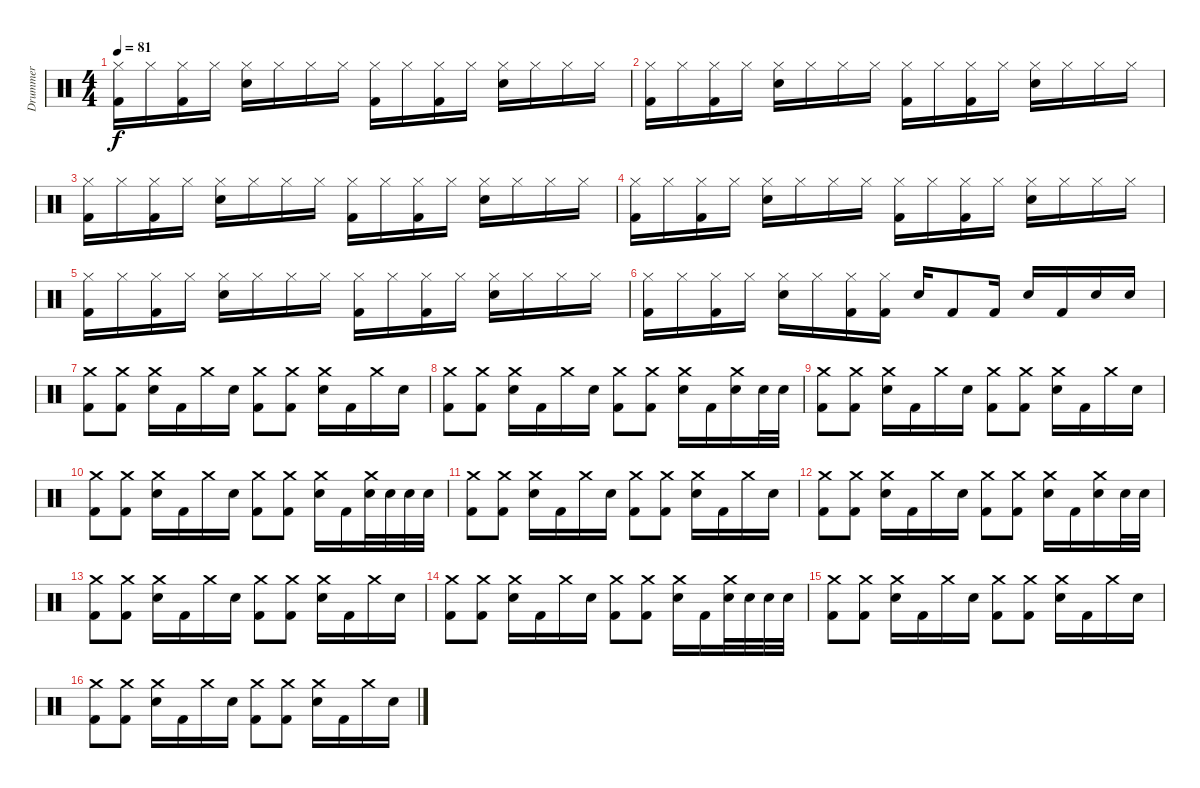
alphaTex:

\track ("Drummer" "Drummer") {instrument percussion}
\staff {score}
\articulation defaults
\ts (4 4)
\tempo 81
\clef neutral
\ks c
("Hi-Hat (closed)" "Kick (hit) 2").16{dy f} "Hi-Hat (closed)".16 ("Hi-Hat (closed)" "Kick (hit) 2").16 "Hi-Hat (closed)".16 ("Hi-Hat (closed)" "Electric Snare (hit)").16 "Hi-Hat (closed)".16 "Hi-Hat (closed)".16 "Hi-Hat (closed)".16 ("Hi-Hat (closed)" "Kick (hit) 2").16 "Hi-Hat (closed)".16 ("Hi-Hat (closed)" "Kick (hit) 2").16 "Hi-Hat (closed)".16 ("Hi-Hat (closed)" "Electric Snare (hit)").16 "Hi-Hat (closed)".16 "Hi-Hat (closed)".16 "Hi-Hat (closed)".16 |
("Hi-Hat (closed)" "Kick (hit) 2").16 "Hi-Hat (closed)".16 ("Hi-Hat (closed)" "Kick (hit) 2").16 "Hi-Hat (closed)".16 ("Hi-Hat (closed)" "Electric Snare (hit)").16 "Hi-Hat (closed)".16 "Hi-Hat (closed)".16 "Hi-Hat (closed)".16 ("Hi-Hat (closed)" "Kick (hit) 2").16 "Hi-Hat (closed)".16 ("Hi-Hat (closed)" "Kick (hit) 2").16 "Hi-Hat (closed)".16 ("Hi-Hat (closed)" "Electric Snare (hit)").16 "Hi-Hat (closed)".16 "Hi-Hat (closed)".16 "Hi-Hat (closed)".16 |
("Hi-Hat (closed)" "Kick (hit) 2").16 "Hi-Hat (closed)".16 ("Hi-Hat (closed)" "Kick (hit) 2").16 "Hi-Hat (closed)".16 ("Hi-Hat (closed)" "Electric Snare (hit)").16 "Hi-Hat (closed)".16 "Hi-Hat (closed)".16 "Hi-Hat (closed)".16 ("Hi-Hat (closed)" "Kick (hit) 2").16 "Hi-Hat (closed)".16 ("Hi-Hat (closed)" "Kick (hit) 2").16 "Hi-Hat (closed)".16 ("Hi-Hat (closed)" "Electric Snare (hit)").16 "Hi-Hat (closed)".16 "Hi-Hat (closed)".16 "Hi-Hat (closed)".16 |
("Hi-Hat (closed)" "Kick (hit) 2").16 "Hi-Hat (closed)".16 ("Hi-Hat (closed)" "Kick (hit) 2").16 "Hi-Hat (closed)".16 ("Hi-Hat (closed)" "Electric Snare (hit)").16 "Hi-Hat (closed)".16 "Hi-Hat (closed)".16 "Hi-Hat (closed)".16 ("Hi-Hat (closed)" "Kick (hit) 2").16 "Hi-Hat (closed)".16 ("Hi-Hat (closed)" "Kick (hit) 2").16 "Hi-Hat (closed)".16 ("Hi-Hat (closed)" "Electric Snare (hit)").16 "Hi-Hat (closed)".16 "Hi-Hat (closed)".16 "Hi-Hat (closed)".16 |
("Hi-Hat (closed)" "Kick (hit) 2").16 "Hi-Hat (closed)".16 ("Hi-Hat (closed)" "Kick (hit) 2").16 "Hi-Hat (closed)".16 ("Hi-Hat (closed)" "Electric Snare (hit)").16 "Hi-Hat (closed)".16 "Hi-Hat (closed)".16 "Hi-Hat (closed)".16 ("Hi-Hat (closed)" "Kick (hit) 2").16 "Hi-Hat (closed)".16 ("Hi-Hat (closed)" "Kick (hit) 2").16 "Hi-Hat (closed)".16 ("Hi-Hat (closed)" "Electric Snare (hit)").16 "Hi-Hat (closed)".16 "Hi-Hat (closed)".16 "Hi-Hat (closed)".16 |
("Hi-Hat (closed)" "Kick (hit) 2").16 "Hi-Hat (closed)".16 ("Hi-Hat (closed)" "Kick (hit) 2").16 "Hi-Hat (closed)".16 ("Hi-Hat (closed)" "Electric Snare (hit)").16 "Hi-Hat (closed)".16 ("Hi-Hat (closed)" "Kick (hit) 2").16 ("Hi-Hat (closed)" "Kick (hit) 2").16 "Electric Snare (hit)".16 "Kick (hit) 2".8 "Kick (hit) 2".16 "Electric Snare (hit)".16 "Kick (hit) 2".16 "Electric Snare (hit)".16 "Electric Snare (hit)".16 |
("Crash medium (hit)" "Kick (hit) 2").8 ("Crash medium (hit)" "Kick (hit) 2").8 ("Crash medium (hit)" "Electric Snare (hit)").16 "Kick (hit) 2".16 "Crash medium (hit)".16 "Electric Snare (hit)".16 ("Crash medium (hit)" "Kick (hit) 2").8 ("Crash medium (hit)" "Kick (hit) 2").8 ("Crash medium (hit)" "Electric Snare (hit)").16 "Kick (hit) 2".16 "Crash medium (hit)".16 "Electric Snare (hit)".16 |
("Crash medium (hit)" "Kick (hit) 2").8 ("Crash medium (hit)" "Kick (hit) 2").8 ("Crash medium (hit)" "Electric Snare (hit)").16 "Kick (hit) 2".16 "Crash medium (hit)".16 "Electric Snare (hit)".16 ("Crash medium (hit)" "Kick (hit) 2").8 ("Crash medium (hit)" "Kick (hit) 2").8 ("Crash medium (hit)" "Electric Snare (hit)").16 "Kick (hit) 2".16 ("Crash medium (hit)" "Electric Snare (hit)").16 "Electric Snare (hit)".32 "Electric Snare (hit)".32 |
("Crash medium (hit)" "Kick (hit) 2").8 ("Crash medium (hit)" "Kick (hit) 2").8 ("Crash medium (hit)" "Electric Snare (hit)").16 "Kick (hit) 2".16 "Crash medium (hit)".16 "Electric Snare (hit)".16 ("Crash medium (hit)" "Kick (hit) 2").8 ("Crash medium (hit)" "Kick (hit) 2").8 ("Crash medium (hit)" "Electric Snare (hit)").16 "Kick (hit) 2".16 "Crash medium (hit)".16 "Electric Snare (hit)".16 |
("Crash medium (hit)" "Kick (hit) 2").8 ("Crash medium (hit)" "Kick (hit) 2").8 ("Crash medium (hit)" "Electric Snare (hit)").16 "Kick (hit) 2".16 "Crash medium (hit)".16 "Electric Snare (hit)".16 ("Crash medium (hit)" "Kick (hit) 2").8 ("Crash medium (hit)" "Kick (hit) 2").8 ("Crash medium (hit)" "Electric Snare (hit)").16 "Kick (hit) 2".16 ("Crash medium (hit)" "Electric Snare (hit)").32 "Electric Snare (hit)".32 "Electric Snare (hit)".32 "Electric Snare (hit)".32 |
("Crash medium (hit)" "Kick (hit) 2").8 ("Crash medium (hit)" "Kick (hit) 2").8 ("Crash medium (hit)" "Electric Snare (hit)").16 "Kick (hit) 2".16 "Crash medium (hit)".16 "Electric Snare (hit)".16 ("Crash medium (hit)" "Kick (hit) 2").8 ("Crash medium (hit)" "Kick (hit) 2").8 ("Crash medium (hit)" "Electric Snare (hit)").16 "Kick (hit) 2".16 "Crash medium (hit)".16 "Electric Snare (hit)".16 |
("Crash medium (hit)" "Kick (hit) 2").8 ("Crash medium (hit)" "Kick (hit) 2").8 ("Crash medium (hit)" "Electric Snare (hit)").16 "Kick (hit) 2".16 "Crash medium (hit)".16 "Electric Snare (hit)".16 ("Crash medium (hit)" "Kick (hit) 2").8 ("Crash medium (hit)" "Kick (hit) 2").8 ("Crash medium (hit)" "Electric Snare (hit)").16 "Kick (hit) 2".16 ("Crash medium (hit)" "Electric Snare (hit)").16 "Electric Snare (hit)".32 "Electric Snare (hit)".32 |
("Crash medium (hit)" "Kick (hit) 2").8 ("Crash medium (hit)" "Kick (hit) 2").8 ("Crash medium (hit)" "Electric Snare (hit)").16 "Kick (hit) 2".16 "Crash medium (hit)".16 "Electric Snare (hit)".16 ("Crash medium (hit)" "Kick (hit) 2").8 ("Crash medium (hit)" "Kick (hit) 2").8 ("Crash medium (hit)" "Electric Snare (hit)").16 "Kick (hit) 2".16 "Crash medium (hit)".16 "Electric Snare (hit)".16 |
("Crash medium (hit)" "Kick (hit) 2").8 ("Crash medium (hit)" "Kick (hit) 2").8 ("Crash medium (hit)" "Electric Snare (hit)").16 "Kick (hit) 2".16 "Crash medium (hit)".16 "Electric Snare (hit)".16 ("Crash medium (hit)" "Kick (hit) 2").8 ("Crash medium (hit)" "Kick (hit) 2").8 ("Crash medium (hit)" "Electric Snare (hit)").16 "Kick (hit) 2".16 ("Crash medium (hit)" "Electric Snare (hit)").32 "Electric Snare (hit)".32 "Electric Snare (hit)".32 "Electric Snare (hit)".32 |
("Crash medium (hit)" "Kick (hit) 2").8 ("Crash medium (hit)" "Kick (hit) 2").8 ("Crash medium (hit)" "Electric Snare (hit)").16 "Kick (hit) 2".16 "Crash medium (hit)".16 "Electric Snare (hit)".16 ("Crash medium (hit)" "Kick (hit) 2").8 ("Crash medium (hit)" "Kick (hit) 2").8 ("Crash medium (hit)" "Electric Snare (hit)").16 "Kick (hit) 2".16 "Crash medium (hit)".16 "Electric Snare (hit)".16 |
("Crash medium (hit)" "Kick (hit) 2").8 ("Crash medium (hit)" "Kick (hit) 2").8 ("Crash medium (hit)" "Electric Snare (hit)").16 "Kick (hit) 2".16 "Crash medium (hit)".16 "Electric Snare (hit)".16 ("Crash medium (hit)" "Kick (hit) 2").8 ("Crash medium (hit)" "Kick (hit) 2").8 ("Crash medium (hit)" "Electric Snare (hit)").16 "Kick (hit) 2".16 "Crash medium (hit)".16 "Electric Snare (hit)".16
